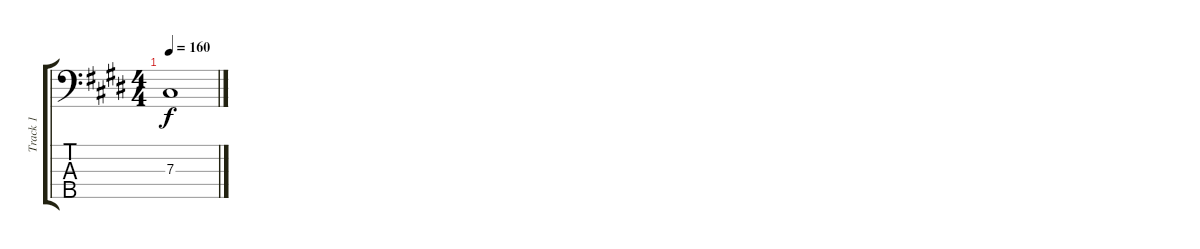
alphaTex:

\track ("Track 1" "Track 1") {instrument electricbassfinger}
\staff {score tabs}
\tuning (E2 B1 Gb1 Db1 Ab0) {hide}
\ts (4 4)
\tempo 160
\clef f4
\ks e
7.3.1{dy f}
